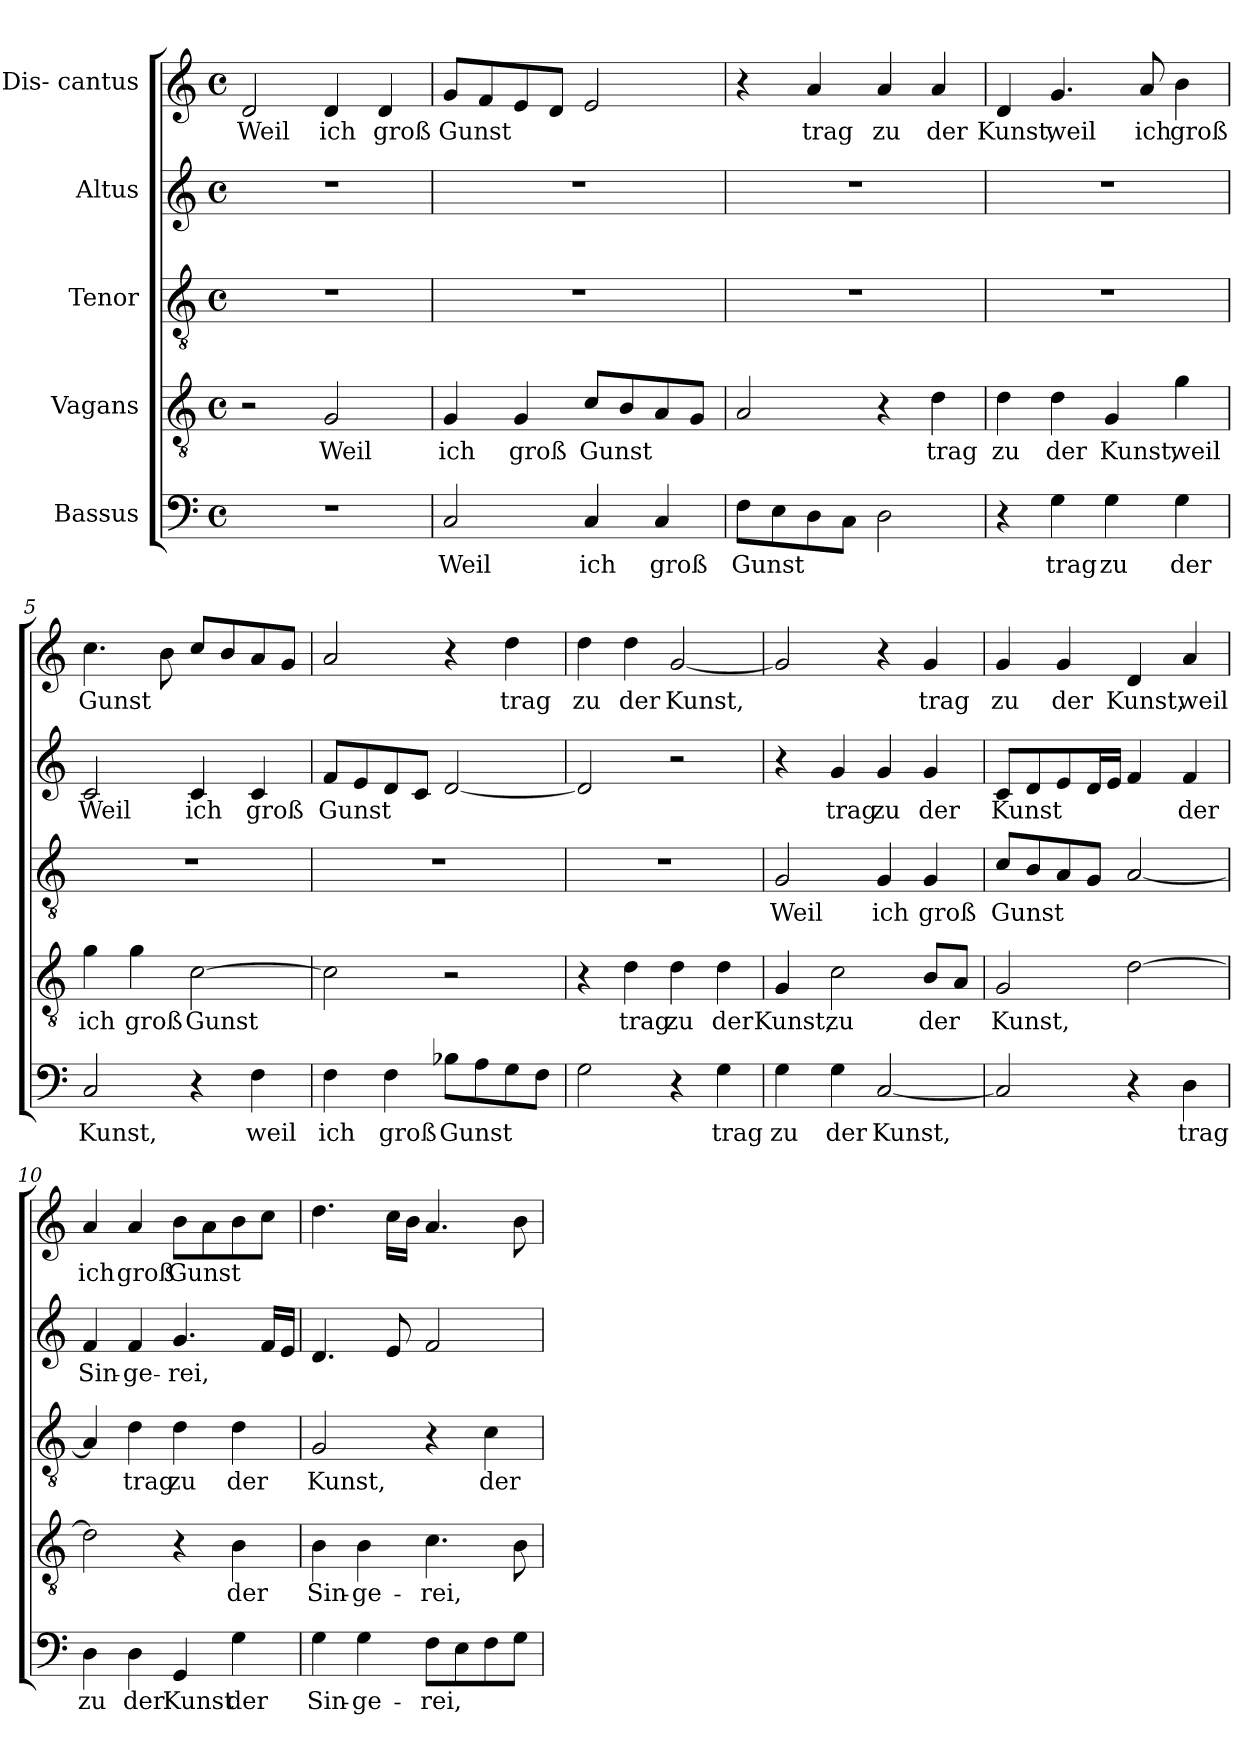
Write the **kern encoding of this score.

**kern	**text	**kern	**text	**kern	**text	**kern	**text	**kern	**text
*part5	*part5	*part4	*part4	*part3	*part3	*part2	*part2	*part1	*part1
*staff5	*staff5	*staff4	*staff4	*staff3	*staff3	*staff2	*staff2	*staff1	*staff1
*I"Bassus	*	*I"Vagans	*	*I"Tenor	*	*I"Altus	*	*I"Dis- cantus	*
*clefF4	*	*clefGv2	*	*clefGv2	*	*clefG2	*	*clefG2	*
*k[]	*	*k[]	*	*k[]	*	*k[]	*	*k[]	*
*M4/4	*	*M4/4	*	*M4/4	*	*M4/4	*	*M4/4	*
*met(c)	*	*met(c)	*	*met(c)	*	*met(c)	*	*met(c)	*
=1	=1	=1	=1	=1	=1	=1	=1	=1	=1
!	!	!	!	!	!	!	!	!	!LO:LY:b
1r	.	2r	.	1r	.	1r	.	2d/	Weil
!	!	!	!LO:LY:b	!	!	!	!	!	!LO:LY:b
.	.	2G/	Weil	.	.	.	.	4d/	ich
!	!	!	!	!	!	!	!	!	!LO:LY:b
.	.	.	.	.	.	.	.	4d/	groß
=2	=2	=2	=2	=2	=2	=2	=2	=2	=2
!	!LO:LY:b	!	!LO:LY:b	!	!	!	!	!	!LO:LY:b
2C/	Weil	4G/	ich	1r	.	1r	.	8g/L	Gunst
.	.	.	.	.	.	.	.	8f/	.
!	!	!	!LO:LY:b	!	!	!	!	!	!
.	.	4G/	groß	.	.	.	.	8e/	.
.	.	.	.	.	.	.	.	8d/J	.
!	!LO:LY:b	!	!LO:LY:b	!	!	!	!	!	!
4C/	ich	8c/L	Gunst	.	.	.	.	2e/	.
.	.	8B/	.	.	.	.	.	.	.
!	!LO:LY:b	!	!	!	!	!	!	!	!
4C/	groß	8A/	.	.	.	.	.	.	.
.	.	8G/J	.	.	.	.	.	.	.
=3	=3	=3	=3	=3	=3	=3	=3	=3	=3
!	!LO:LY:b	!	!	!	!	!	!	!	!
8F\L	Gunst	2A/	.	1r	.	1r	.	4r	.
8E\	.	.	.	.	.	.	.	.	.
!	!	!	!	!	!	!	!	!	!LO:LY:b
8D\	.	.	.	.	.	.	.	4a/	trag
8C\J	.	.	.	.	.	.	.	.	.
!	!	!	!	!	!	!	!	!	!LO:LY:b
2D\	.	4r	.	.	.	.	.	4a/	zu
!	!	!	!LO:LY:b	!	!	!	!	!	!LO:LY:b
.	.	4d\	trag	.	.	.	.	4a/	der
=4	=4	=4	=4	=4	=4	=4	=4	=4	=4
!	!	!	!LO:LY:b	!	!	!	!	!	!LO:LY:b
4r	.	4d\	zu	1r	.	1r	.	4d/	Kunst,
!	!LO:LY:b	!	!LO:LY:b	!	!	!	!	!	!LO:LY:b
4G\	trag	4d\	der	.	.	.	.	4.g/	weil
!	!LO:LY:b	!	!LO:LY:b	!	!	!	!	!	!
4G\	zu	4G/	Kunst,	.	.	.	.	.	.
!	!	!	!	!	!	!	!	!	!LO:LY:b
.	.	.	.	.	.	.	.	8a/	ich
!	!LO:LY:b	!	!LO:LY:b	!	!	!	!	!	!LO:LY:b
4G\	der	4g\	weil	.	.	.	.	4b\	groß
!!LO:LB:g=z
=5	=5	=5	=5	=5	=5	=5	=5	=5	=5
!	!LO:LY:b	!	!LO:LY:b	!	!	!	!LO:LY:b	!	!LO:LY:b
2C/	Kunst,	4g\	ich	1r	.	2c/	Weil	4.cc\	Gunst
!	!	!	!LO:LY:b	!	!	!	!	!	!
.	.	4g\	groß	.	.	.	.	.	.
.	.	.	.	.	.	.	.	8b\	.
!	!	!	!LO:LY:b	!	!	!	!LO:LY:b	!	!
4r	.	[2c\	Gunst	.	.	4c/	ich	8cc/L	.
.	.	.	.	.	.	.	.	8b/	.
!	!LO:LY:b	!	!	!	!	!	!LO:LY:b	!	!
4F\	weil	.	.	.	.	4c/	groß	8a/	.
.	.	.	.	.	.	.	.	8g/J	.
=6	=6	=6	=6	=6	=6	=6	=6	=6	=6
!	!LO:LY:b	!	!	!	!	!	!LO:LY:b	!	!
4F\	ich	2c\]	.	1r	.	8f/L	Gunst	2a/	.
.	.	.	.	.	.	8e/	.	.	.
!	!LO:LY:b	!	!	!	!	!	!	!	!
4F\	groß	.	.	.	.	8d/	.	.	.
.	.	.	.	.	.	8c/J	.	.	.
!	!LO:LY:b	!	!	!	!	!	!	!	!
8B-X\L	Gunst	2r	.	.	.	[2d/	.	4r	.
8A\	.	.	.	.	.	.	.	.	.
!	!	!	!	!	!	!	!	!	!LO:LY:b
8G\	.	.	.	.	.	.	.	4dd\	trag
8F\J	.	.	.	.	.	.	.	.	.
=7	=7	=7	=7	=7	=7	=7	=7	=7	=7
!	!	!	!	!	!	!	!	!	!LO:LY:b
2G\	.	4r	.	1r	.	2d/]	.	4dd\	zu
!	!	!	!LO:LY:b	!	!	!	!	!	!LO:LY:b
.	.	4d\	trag	.	.	.	.	4dd\	der
!	!	!	!LO:LY:b	!	!	!	!	!	!LO:LY:b
4r	.	4d\	zu	.	.	2r	.	[2g/	Kunst,
!	!LO:LY:b	!	!LO:LY:b	!	!	!	!	!	!
4G\	trag	4d\	der	.	.	.	.	.	.
=8	=8	=8	=8	=8	=8	=8	=8	=8	=8
!	!LO:LY:b	!	!LO:LY:b	!	!LO:LY:b	!	!	!	!
4G\	zu	4G/	Kunst,	2G/	Weil	4r	.	2g/]	.
!	!LO:LY:b	!	!LO:LY:b	!	!	!	!LO:LY:b	!	!
4G\	der	2c\	zu	.	.	4g/	trag	.	.
!	!LO:LY:b	!	!	!	!LO:LY:b	!	!LO:LY:b	!	!
[2C/	Kunst,	.	.	4G/	ich	4g/	zu	4r	.
!	!	!	!LO:LY:b	!	!LO:LY:b	!	!LO:LY:b	!	!LO:LY:b
.	.	8B/L	der	4G/	groß	4g/	der	4g/	trag
.	.	8A/J	.	.	.	.	.	.	.
!!LO:LB:g=z
=9	=9	=9	=9	=9	=9	=9	=9	=9	=9
!	!	!	!LO:LY:b	!	!LO:LY:b	!	!LO:LY:b	!	!LO:LY:b
2C/]	.	2G/	Kunst,	8c/L	Gunst	8c/L	Kunst	4g/	zu
.	.	.	.	8B/	.	8d/	.	.	.
!	!	!	!	!	!	!	!	!	!LO:LY:b
.	.	.	.	8A/	.	8e/	.	4g/	der
.	.	.	.	8G/J	.	16d/L	.	.	.
.	.	.	.	.	.	16e/JJ	.	.	.
!	!	!	!	!	!	!	!	!	!LO:LY:b
4r	.	[2d\	.	[2A/	.	4f/	.	4d/	Kunst,
!	!LO:LY:b	!	!	!	!	!	!LO:LY:b	!	!LO:LY:b
4D\	trag	.	.	.	.	4f/	der	4a/	weil
=10	=10	=10	=10	=10	=10	=10	=10	=10	=10
!	!LO:LY:b	!	!	!	!	!	!LO:LY:b	!	!LO:LY:b
4D\	zu	2d\]	.	4A/]	.	4f/	Sin-	4a/	ich
!	!LO:LY:b	!	!	!	!LO:LY:b	!	!LO:LY:b	!	!LO:LY:b
4D\	der	.	.	4d\	trag	4f/	-ge-	4a/	groß
!	!LO:LY:b	!	!	!	!LO:LY:b	!	!LO:LY:b	!	!LO:LY:b
4GG/	Kunst	4r	.	4d\	zu	4.g/	-rei,	8b\L	Gunst
.	.	.	.	.	.	.	.	8a\	.
!	!LO:LY:b	!	!LO:LY:b	!	!LO:LY:b	!	!	!	!
4G\	der	4B\	der	4d\	der	.	.	8b\	.
.	.	.	.	.	.	16f/LL	.	8cc\J	.
.	.	.	.	.	.	16e/JJ	.	.	.
=11	=11	=11	=11	=11	=11	=11	=11	=11	=11
!	!LO:LY:b	!	!LO:LY:b	!	!LO:LY:b	!	!	!	!
4G\	Sin-	4B\	Sin-	2G/	Kunst,	4.d/	.	4.dd\	.
!	!LO:LY:b	!	!LO:LY:b	!	!	!	!	!	!
4G\	-ge-	4B\	-ge-	.	.	.	.	.	.
.	.	.	.	.	.	8e/	.	16cc\LL	.
.	.	.	.	.	.	.	.	16b\JJ	.
!	!LO:LY:b	!	!LO:LY:b	!	!	!	!	!	!
8F\L	-rei,	4.c\	-rei,	4r	.	2f/	.	4.a/	.
8E\	.	.	.	.	.	.	.	.	.
!	!	!	!	!	!LO:LY:b	!	!	!	!
8F\	.	.	.	4c\	der	.	.	.	.
8G\J	.	8B\	.	.	.	.	.	8b\	.
=	=	=	=	=	=	=	=	=	=
*-	*-	*-	*-	*-	*-	*-	*-	*-	*-
